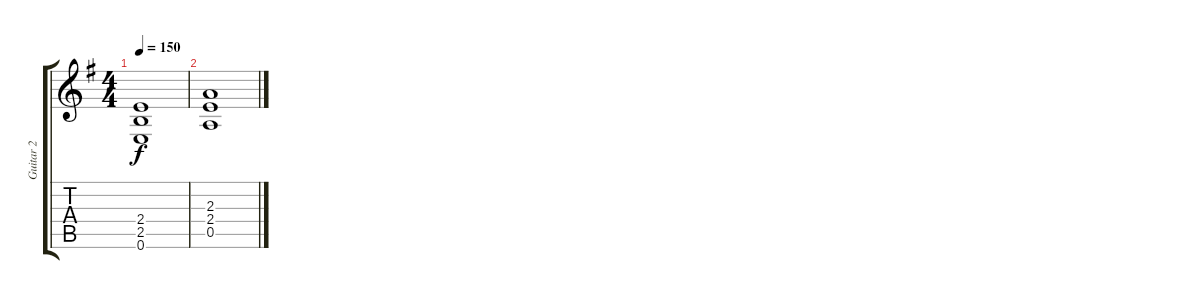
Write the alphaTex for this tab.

\track ("Guitar 2" "Guitar 2") {instrument distortionguitar}
\staff {score tabs}
\tuning (E4 B3 G3 D3 A2 E2) {hide}
\ts (4 4)
\tempo 150
\clef g2
\ks eminor
(2.4 2.5 0.6).1{dy f} |
(2.3 2.4 0.5).1
